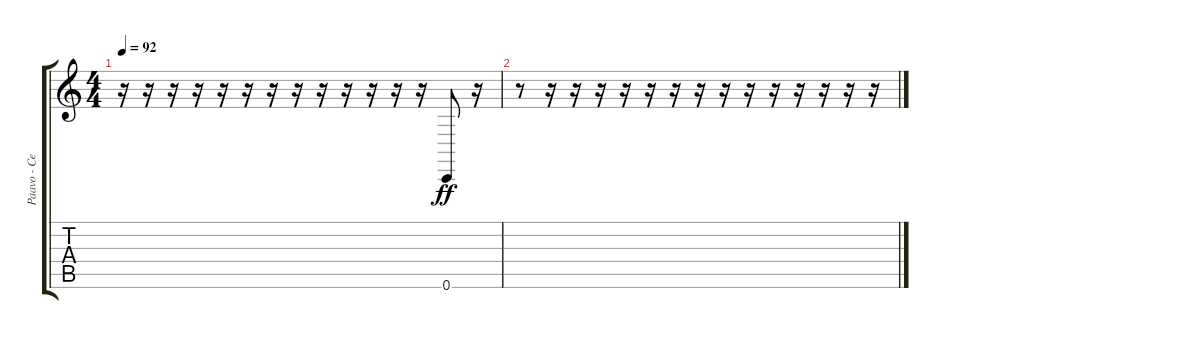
\track ("Paavo - Cello CFA#D#GC" "Paavo - Ce") {instrument cello}
\staff {score tabs}
\tuning (C4 G3 Eb3 Bb2 F2 C2) {hide}
\ts (4 4)
\tempo 92
\clef g2
\ks c
r.16{dy ff} r.16 r.16 r.16 r.16 r.16 r.16 r.16 r.16 r.16 r.16 r.16 r.16 0.6.8 r.16 |
r.8 r.16 r.16 r.16 r.16 r.16 r.16 r.16 r.16 r.16 r.16 r.16 r.16 r.16 r.16
